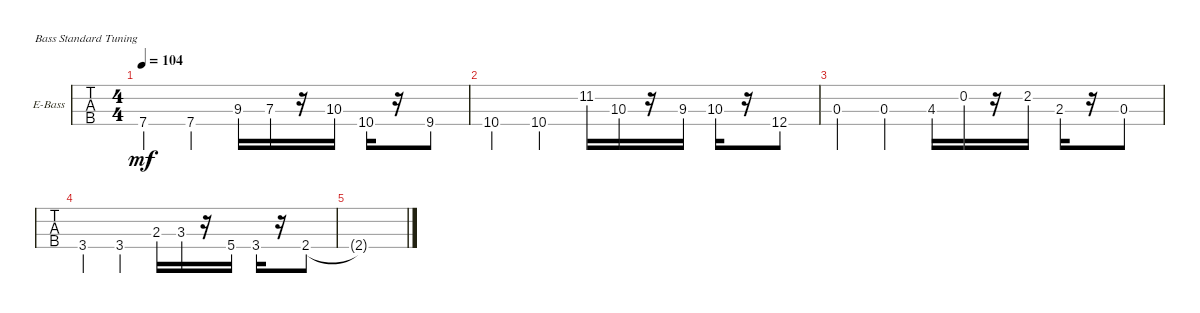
\defaultSystemsLayout 4
\bracketExtendMode groupsimilarinstruments
\firstSystemTrackNameOrientation horizontal
\otherSystemsTrackNameOrientation horizontal
\track ("Electric Bass" "E-Bass") {instrument electricbassfinger}
\staff {tabs}
\tuning (G2 D2 A1 E1)
\ts (4 4)
\tempo 104
\clef f4
\scale
1.09079
\ks c
7.4.4{dy mf} 7.4.4 9.3.16 7.3.16 r.16 10.3.16 10.4.16 r.16 9.4.8 |
\scale
0.969735 10.4.4 10.4.4 11.2.16 10.3.16 r.16 9.3.16 10.3.16 r.16 12.4.8 |
\scale
0.969735 0.3.4 0.3.4 4.3.16 0.2.16 r.16 2.2.16 2.3.16 r.16 0.3.8 |
\scale
0.969735 3.4.4 3.4.4 2.3.16 3.3.16 r.16 5.4.16 3.4.16 r.16 2.4.8 |
2.4{t}.1
